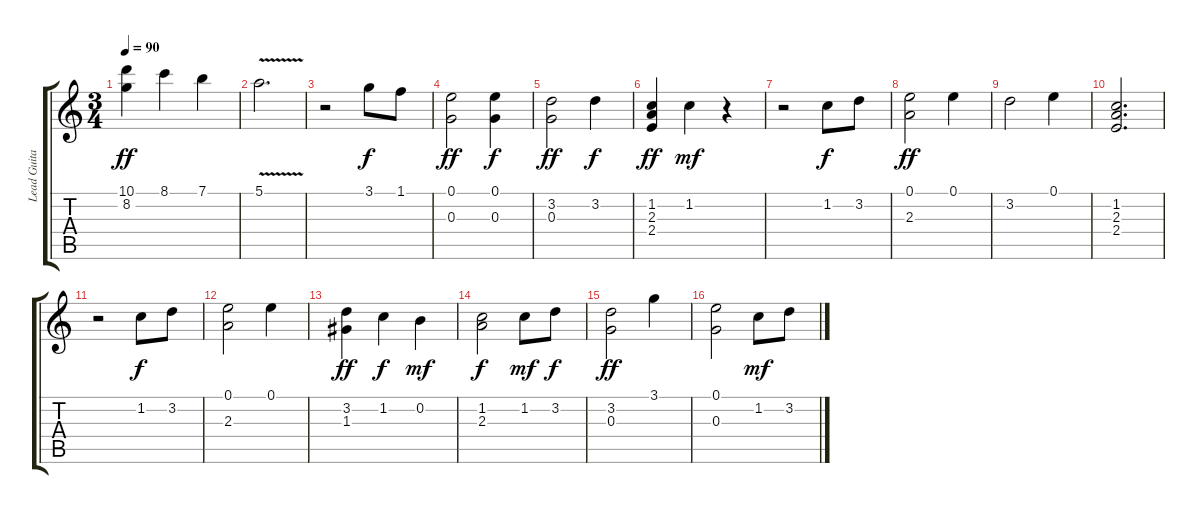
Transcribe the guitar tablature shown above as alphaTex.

\track ("Lead Guitar" "Lead Guita") {instrument acousticguitarsteel}
\staff {score tabs}
\tuning (E4 B3 G3 D3 A2 E2) {hide}
\ts (3 4)
\tempo 90
\clef g2
\ks c
(10.1 8.2).4{dy ff} 8.1.4 7.1.4 |
5.1{v}.2{d} |
r.2 3.1.8{dy f} 1.1.8 |
(0.1 0.3).2{dy ff} (0.1 0.3).4{dy f} |
(3.2 0.3).2{dy ff} 3.2.4{dy f} |
(1.2 2.3 2.4).4{dy ff} 1.2.4{dy mf} r.4 |
r.2 1.2.8{dy f} 3.2.8 |
(0.1 2.3).2{dy ff} 0.1.4 |
3.2.2 0.1.4 |
(1.2 2.3 2.4).2{d} |
r.2 1.2.8{dy f} 3.2.8 |
(0.1 2.3).2 0.1.4 |
(3.2 1.3).4{dy ff} 1.2.4{dy f} 0.2.4{dy mf} |
(1.2 2.3).2{dy f} 1.2.8{dy mf} 3.2.8{dy f} |
(3.2 0.3).2{dy ff} 3.1.4 |
(0.1 0.3).2 1.2.8{dy mf} 3.2.8
